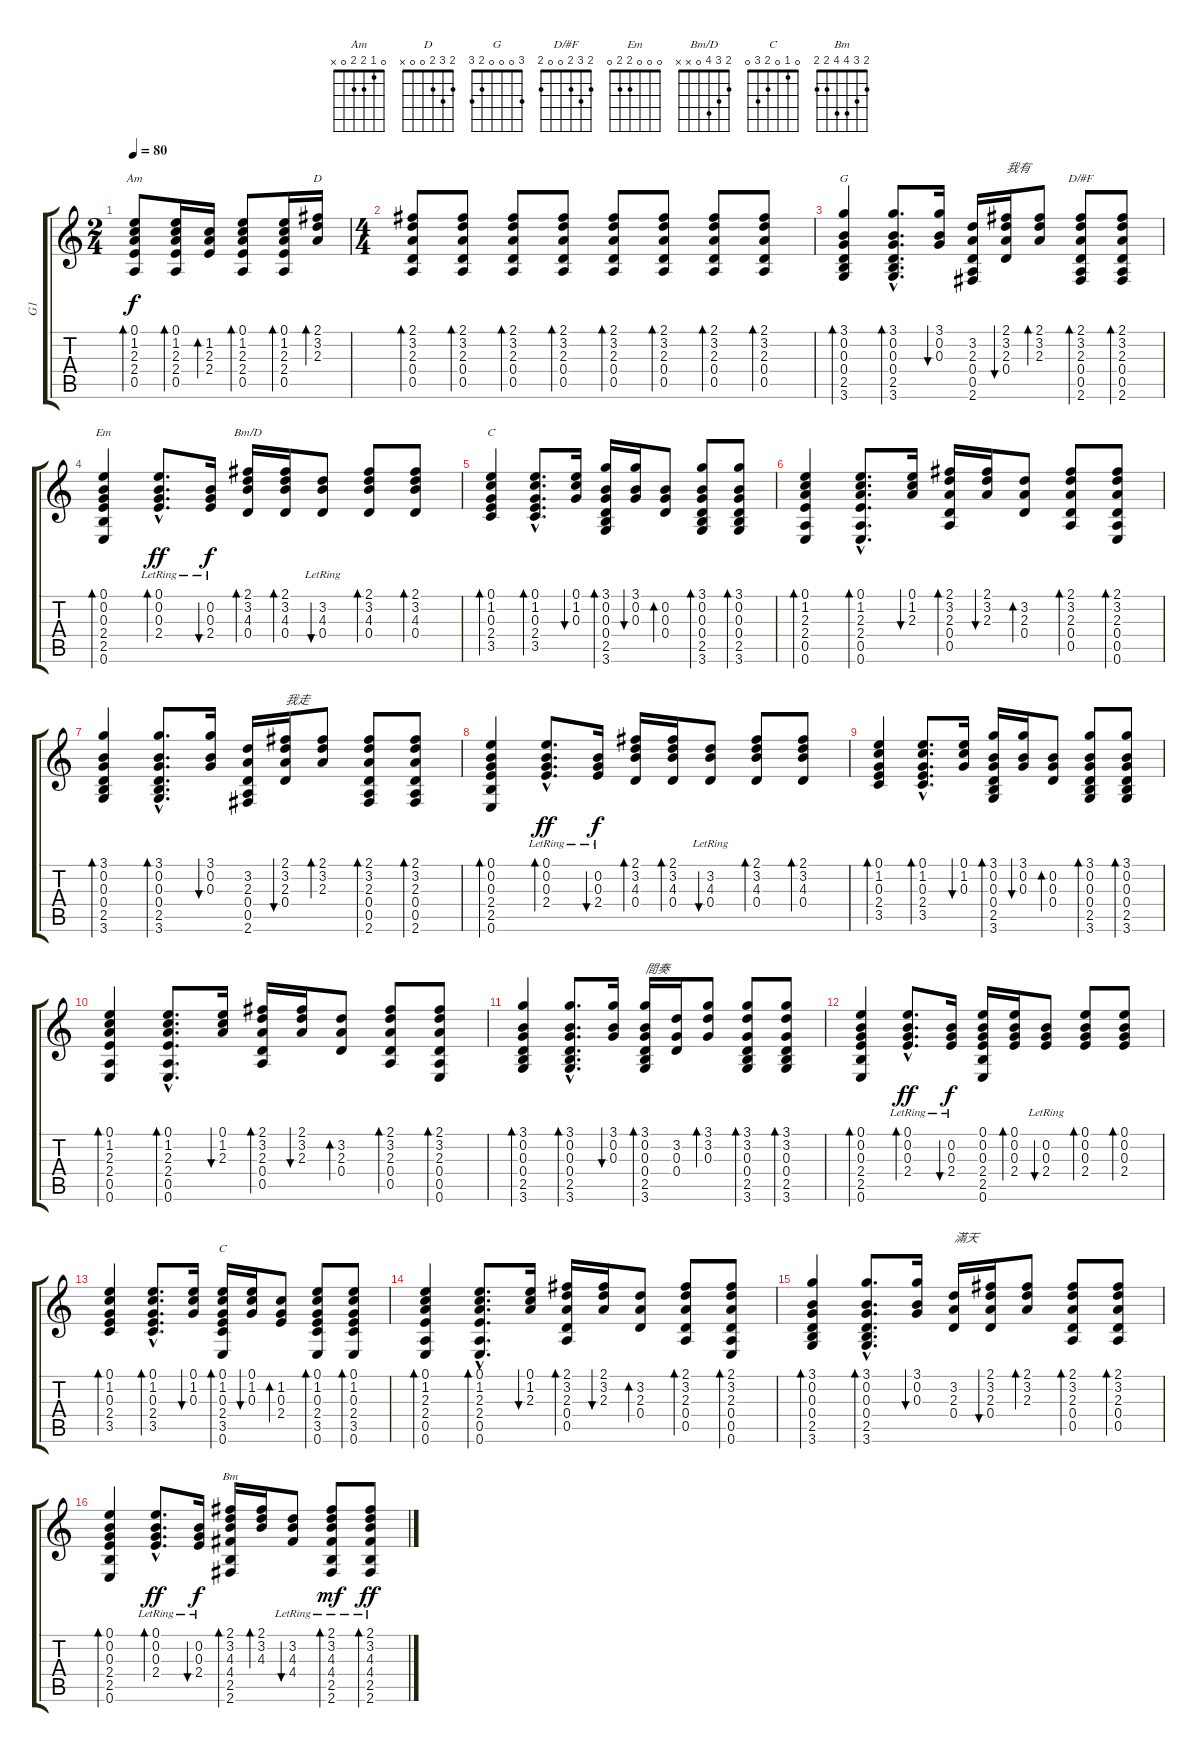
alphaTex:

\track ("G1" "G1") {instrument distortionguitar}
\staff {score tabs}
\tuning (E4 B3 G3 D3 A2 E2) {hide}
\chord ("Am" 0 1 2 2 0 x)
\chord ("D" 2 3 2 0 0 x)
\chord ("G" 3 0 0 0 2 3)
\chord ("D/#F" 2 3 2 0 0 2)
\chord ("Em" 0 0 0 2 2 0)
\chord ("Bm/D" 2 3 4 0 x x)
\chord ("C" 0 1 0 2 3 x)
\chord ("C" 0 1 0 2 3 0)
\chord ("Bm" 2 3 4 4 2 2)
\ts (2 4)
\tempo 80
\clef g2
\ks c
(0.1 1.2 2.3 2.4 0.5).8{bd 30 ch "Am" dy f} (0.1 1.2 2.3 2.4 0.5).16{bd 30} (1.2 2.3 2.4).16{bd 30} (0.1 1.2 2.3 2.4 0.5).8{bd 30} (0.1 1.2 2.3 2.4 0.5).16{bd 30} (2.1 3.2 2.3).16{bd 30 ch "D"} |
\ts (4 4)
(2.1 3.2 2.3 0.4 0.5).8{bd 30} (2.1 3.2 2.3 0.4 0.5).8{bd 30} (2.1 3.2 2.3 0.4 0.5).8{bd 30} (2.1 3.2 2.3 0.4 0.5).8{bd 30} (2.1 3.2 2.3 0.4 0.5).8{bd 30} (2.1 3.2 2.3 0.4 0.5).8{bd 30} (2.1 3.2 2.3 0.4 0.5).8{bd 30} (2.1 3.2 2.3 0.4 0.5).8{bd 30} |
(3.1 0.2 0.3 0.4 2.5 3.6).4{bd 30 ch "G"} (3.1{hac} 0.2{hac} 0.3{hac} 0.4{hac} 2.5{hac} 3.6{hac}).8{d bd 30} (3.1 0.2 0.3).16{bu 30} (3.2 2.3 0.4 0.5 2.6).16 (2.1 3.2 2.3 0.4).16{bu 30 txt "我有"} (2.1 3.2 2.3).8{bd 30} (2.1 3.2 2.3 0.4 0.5 2.6).8{bd 30 ch "D/#F"} (2.1 3.2 2.3 0.4 0.5 2.6).8{bd 30} |
(0.1 0.2 0.3 2.4 2.5 0.6).4{bd 30 ch "Em"} (0.1{hac lr} 0.2{hac lr} 0.3{hac lr} 2.4{hac lr}).8{d bd 30 dy ff} (0.2{lr} 0.3{lr} 2.4{lr}).16{bu 30 dy f} (2.1 3.2 4.3 0.4).16{bd 30 ch "Bm/D"} (2.1 3.2 4.3 0.4).16{bd 30} (3.2{lr} 4.3{lr} 0.4{lr}).8{bu 30} (2.1 3.2 4.3 0.4).8{bd 30} (2.1 3.2 4.3 0.4).8{bd 30} |
(0.1 1.2 0.3 2.4 3.5).4{bd 30 ch "C"} (0.1{hac} 1.2{hac} 0.3{hac} 2.4{hac} 3.5{hac}).8{d bd 30} (0.1 1.2 0.3).16{bu 30} (3.1 0.2 0.3 0.4 2.5 3.6).16{bd 30} (3.1 0.2 0.3).16{bu 30} (0.2 0.3 0.4).8{bd 30} (3.1 0.2 0.3 0.4 2.5 3.6).8{bd 30} (3.1 0.2 0.3 0.4 2.5 3.6).8{bd 30} |
(0.1 1.2 2.3 2.4 0.5 0.6).4{bd 30} (0.1{hac} 1.2{hac} 2.3{hac} 2.4{hac} 0.5{hac} 0.6{hac}).8{d bd 30} (0.1 1.2 2.3).16{bu 30} (2.1 3.2 2.3 0.4 0.5).16{bd 30} (2.1 3.2 2.3).16{bu 30} (3.2 2.3 0.4).8{bd 30} (2.1 3.2 2.3 0.4 0.5).8{bd 30} (2.1 3.2 2.3 0.4 0.5 0.6).8{bd 30} |
(3.1 0.2 0.3 0.4 2.5 3.6).4{bd 30} (3.1{hac} 0.2{hac} 0.3{hac} 0.4{hac} 2.5{hac} 3.6{hac}).8{d bd 30} (3.1 0.2 0.3).16{bu 30} (3.2 2.3 0.4 0.5 2.6).16 (2.1 3.2 2.3 0.4).16{bu 30 txt "我走"} (2.1 3.2 2.3).8{bd 30} (2.1 3.2 2.3 0.4 0.5 2.6).8{bd 30} (2.1 3.2 2.3 0.4 0.5 2.6).8{bd 30} |
(0.1 0.2 0.3 2.4 2.5 0.6).4{bd 30} (0.1{hac lr} 0.2{hac lr} 0.3{hac lr} 2.4{hac lr}).8{d bd 30 dy ff} (0.2{lr} 0.3{lr} 2.4{lr}).16{bu 30 dy f} (2.1 3.2 4.3 0.4).16{bd 30} (2.1 3.2 4.3 0.4).16{bd 30} (3.2{lr} 4.3{lr} 0.4{lr}).8{bu 30} (2.1 3.2 4.3 0.4).8{bd 30} (2.1 3.2 4.3 0.4).8{bd 30} |
(0.1 1.2 0.3 2.4 3.5).4{bd 30} (0.1{hac} 1.2{hac} 0.3{hac} 2.4{hac} 3.5{hac}).8{d bd 30} (0.1 1.2 0.3).16{bu 30} (3.1 0.2 0.3 0.4 2.5 3.6).16{bd 30} (3.1 0.2 0.3).16{bu 30} (0.2 0.3 0.4).8{bd 30} (3.1 0.2 0.3 0.4 2.5 3.6).8{bd 30} (3.1 0.2 0.3 0.4 2.5 3.6).8{bd 30} |
(0.1 1.2 2.3 2.4 0.5 0.6).4{bd 30} (0.1{hac} 1.2{hac} 2.3{hac} 2.4{hac} 0.5{hac} 0.6{hac}).8{d bd 30} (0.1 1.2 2.3).16{bu 30} (2.1 3.2 2.3 0.4 0.5).16{bd 30} (2.1 3.2 2.3).16{bu 30} (3.2 2.3 0.4).8{bd 30} (2.1 3.2 2.3 0.4 0.5).8{bd 30} (2.1 3.2 2.3 0.4 0.5 0.6).8{bd 30} |
(3.1 0.2 0.3 0.4 2.5 3.6).4{bd 30} (3.1{hac} 0.2{hac} 0.3{hac} 0.4{hac} 2.5{hac} 3.6{hac}).8{d bd 30} (3.1 0.2 0.3).16{bu 30} (3.1 0.2 0.3 0.4 2.5 3.6).16{bd 30 txt "間奏"} (3.2 0.3 0.4).16 (3.1 3.2 0.3).8{bd 30} (3.1 3.2 0.3 0.4 2.5 3.6).8{bd 30} (3.1 3.2 0.3 0.4 2.5 3.6).8{bd 30} |
(0.1 0.2 0.3 2.4 2.5 0.6).4{bd 30} (0.1{hac lr} 0.2{hac lr} 0.3{hac lr} 2.4{hac lr}).8{d bd 30 dy ff} (0.2{lr} 0.3{lr} 2.4{lr}).16{bu 30 dy f} (0.1 0.2 0.3 2.4 2.5 0.6).16 (0.1 0.2 0.3 2.4).16{bd 30} (0.2{lr} 0.3{lr} 2.4{lr}).8{bu 30} (0.1 0.2 0.3 2.4).8{bd 30} (0.1 0.2 0.3 2.4).8{bd 30} |
(0.1 1.2 0.3 2.4 3.5).4{bd 30} (0.1{hac} 1.2{hac} 0.3{hac} 2.4{hac} 3.5{hac}).8{d bd 30} (0.1 1.2 0.3).16{bu 30} (0.1 1.2 0.3 2.4 3.5 0.6).16{bd 30 ch "C"} (0.1 1.2 0.3).16{bu 30} (1.2 0.3 2.4).8{bd 30} (0.1 1.2 0.3 2.4 3.5 0.6).8{bd 30} (0.1 1.2 0.3 2.4 3.5 0.6).8{bd 30} |
(0.1 1.2 2.3 2.4 0.5 0.6).4{bd 30} (0.1{hac} 1.2{hac} 2.3{hac} 2.4{hac} 0.5{hac} 0.6{hac}).8{d bd 30} (0.1 1.2 2.3).16{bu 30} (2.1 3.2 2.3 0.4 0.5).16{bd 30} (2.1 3.2 2.3).16{bu 30} (3.2 2.3 0.4).8{bd 30} (2.1 3.2 2.3 0.4 0.5).8{bd 30} (2.1 3.2 2.3 0.4 0.5 0.6).8{bd 30} |
(3.1 0.2 0.3 0.4 2.5 3.6).4{bd 30} (3.1{hac} 0.2{hac} 0.3{hac} 0.4{hac} 2.5{hac} 3.6{hac}).8{d bd 30} (3.1 0.2 0.3).16{bu 30} (3.2 2.3 0.4).16{txt "滿天"} (2.1 3.2 2.3 0.4).16{bu 30} (2.1 3.2 2.3).8{bd 30} (2.1 3.2 2.3 0.4 0.5).8{bd 30} (2.1 3.2 2.3 0.4 0.5).8{bd 30} |
(0.1 0.2 0.3 2.4 2.5 0.6).4{bd 30} (0.1{hac lr} 0.2{hac lr} 0.3{hac lr} 2.4{hac lr}).8{d bd 30 dy ff} (0.2{lr} 0.3{lr} 2.4{lr}).16{bu 30 dy f} (2.1 3.2 4.3 4.4 2.5 2.6).16{bd 30 ch "Bm"} (2.1 3.2 4.3).16{bd 30} (3.2{lr} 4.3{lr} 4.4{lr}).8{bu 30} (2.1 3.2{lr} 4.3{lr} 4.4{lr} 2.5 2.6).8{bd 30 dy mf} (2.1{lr} 3.2{lr} 4.3{lr} 4.4{lr} 2.5 2.6).8{bd 30 dy ff}
